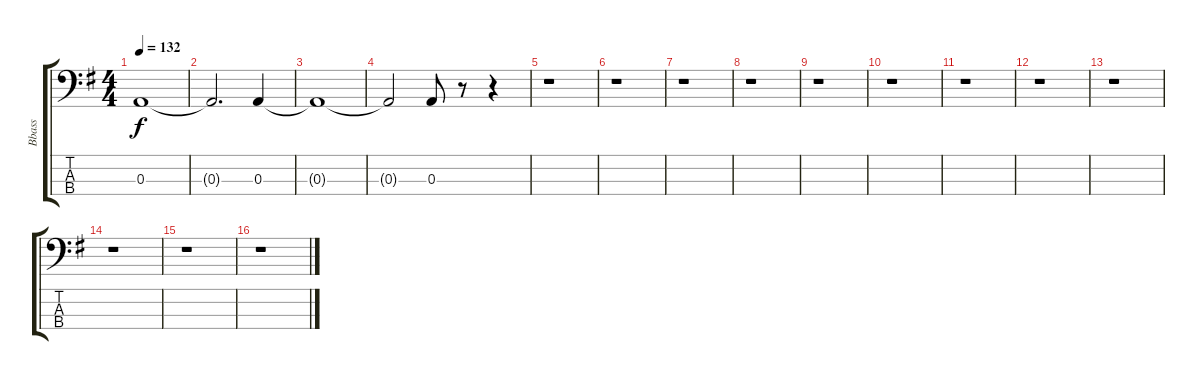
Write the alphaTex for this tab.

\track ("Bbass" "Bbass") {instrument electricbassfinger}
\staff {score tabs}
\tuning (G2 D2 A1 E1) {hide}
\ts (4 4)
\tempo 132
\clef f4
\ks g
0.3{t}.1{dy f} |
0.3{t}.2{d} 0.3.4 |
0.3{t}.1 |
0.3{t}.2 0.3.8 r.8 r.4 |
r.1 |
r.1 |
r.1 |
r.1 |
r.1 |
r.1 |
r.1 |
r.1 |
r.1 |
r.1 |
r.1 |
r.1
